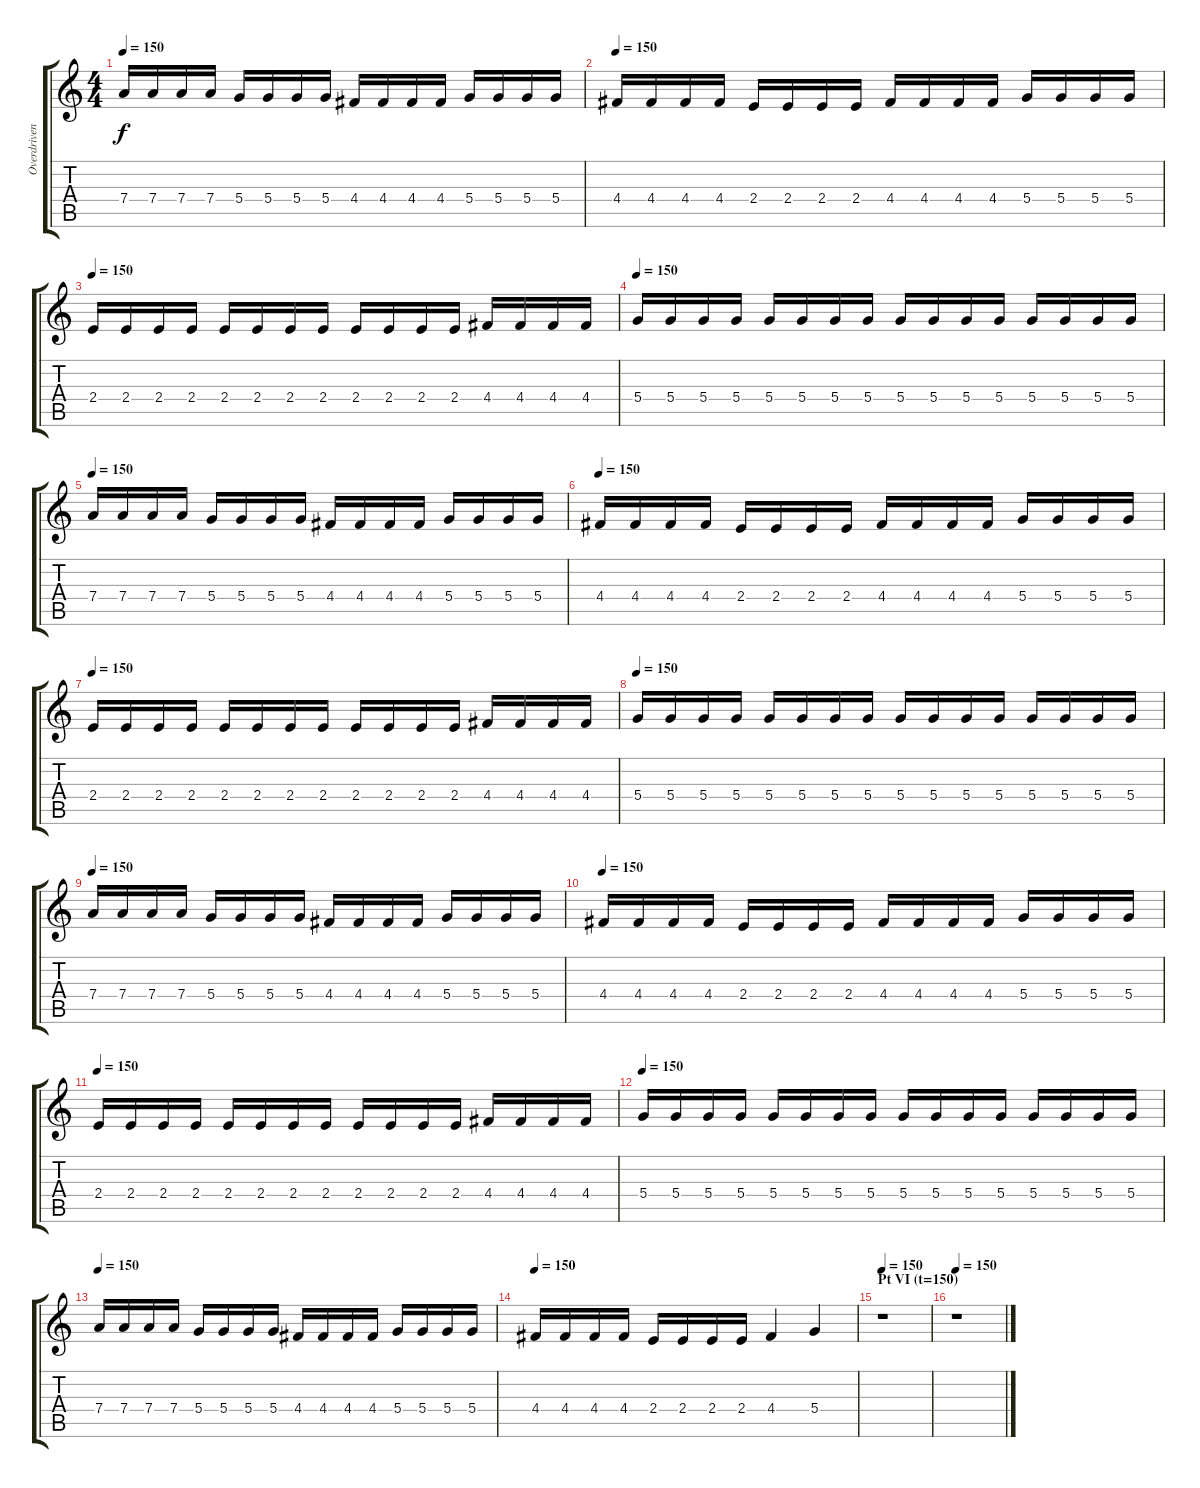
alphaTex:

\track ("Overdriven Guitar II" "Overdriven") {instrument overdrivenguitar}
\staff {score tabs}
\tuning (E4 B3 G3 D3 A2 E2) {hide}
\ts (4 4)
\tempo 150
\clef g2
\ks c
7.4.16{dy f} 7.4.16 7.4.16 7.4.16 5.4.16 5.4.16 5.4.16 5.4.16 4.4.16 4.4.16 4.4.16 4.4.16 5.4.16 5.4.16 5.4.16 5.4.16 |
\tempo 150
4.4.16 4.4.16 4.4.16 4.4.16 2.4.16 2.4.16 2.4.16 2.4.16 4.4.16 4.4.16 4.4.16 4.4.16 5.4.16 5.4.16 5.4.16 5.4.16 |
\tempo 150
2.4.16 2.4.16 2.4.16 2.4.16 2.4.16 2.4.16 2.4.16 2.4.16 2.4.16 2.4.16 2.4.16 2.4.16 4.4.16 4.4.16 4.4.16 4.4.16 |
\tempo 150
5.4.16 5.4.16 5.4.16 5.4.16 5.4.16 5.4.16 5.4.16 5.4.16 5.4.16 5.4.16 5.4.16 5.4.16 5.4.16 5.4.16 5.4.16 5.4.16 |
\tempo 150
7.4.16 7.4.16 7.4.16 7.4.16 5.4.16 5.4.16 5.4.16 5.4.16 4.4.16 4.4.16 4.4.16 4.4.16 5.4.16 5.4.16 5.4.16 5.4.16 |
\tempo 150
4.4.16 4.4.16 4.4.16 4.4.16 2.4.16 2.4.16 2.4.16 2.4.16 4.4.16 4.4.16 4.4.16 4.4.16 5.4.16 5.4.16 5.4.16 5.4.16 |
\tempo 150
2.4.16 2.4.16 2.4.16 2.4.16 2.4.16 2.4.16 2.4.16 2.4.16 2.4.16 2.4.16 2.4.16 2.4.16 4.4.16 4.4.16 4.4.16 4.4.16 |
\tempo 150
5.4.16 5.4.16 5.4.16 5.4.16 5.4.16 5.4.16 5.4.16 5.4.16 5.4.16 5.4.16 5.4.16 5.4.16 5.4.16 5.4.16 5.4.16 5.4.16 |
\tempo 150
7.4.16 7.4.16 7.4.16 7.4.16 5.4.16 5.4.16 5.4.16 5.4.16 4.4.16 4.4.16 4.4.16 4.4.16 5.4.16 5.4.16 5.4.16 5.4.16 |
\tempo 150
4.4.16 4.4.16 4.4.16 4.4.16 2.4.16 2.4.16 2.4.16 2.4.16 4.4.16 4.4.16 4.4.16 4.4.16 5.4.16 5.4.16 5.4.16 5.4.16 |
\tempo 150
2.4.16 2.4.16 2.4.16 2.4.16 2.4.16 2.4.16 2.4.16 2.4.16 2.4.16 2.4.16 2.4.16 2.4.16 4.4.16 4.4.16 4.4.16 4.4.16 |
\tempo 150
5.4.16 5.4.16 5.4.16 5.4.16 5.4.16 5.4.16 5.4.16 5.4.16 5.4.16 5.4.16 5.4.16 5.4.16 5.4.16 5.4.16 5.4.16 5.4.16 |
\tempo 150
7.4.16 7.4.16 7.4.16 7.4.16 5.4.16 5.4.16 5.4.16 5.4.16 4.4.16 4.4.16 4.4.16 4.4.16 5.4.16 5.4.16 5.4.16 5.4.16 |
\tempo 150
4.4.16 4.4.16 4.4.16 4.4.16 2.4.16 2.4.16 2.4.16 2.4.16 4.4.4 5.4.4 |
\section ("" "Pt VI (t=150)")
\tempo 150
r.1 |
\tempo 150
r.1
